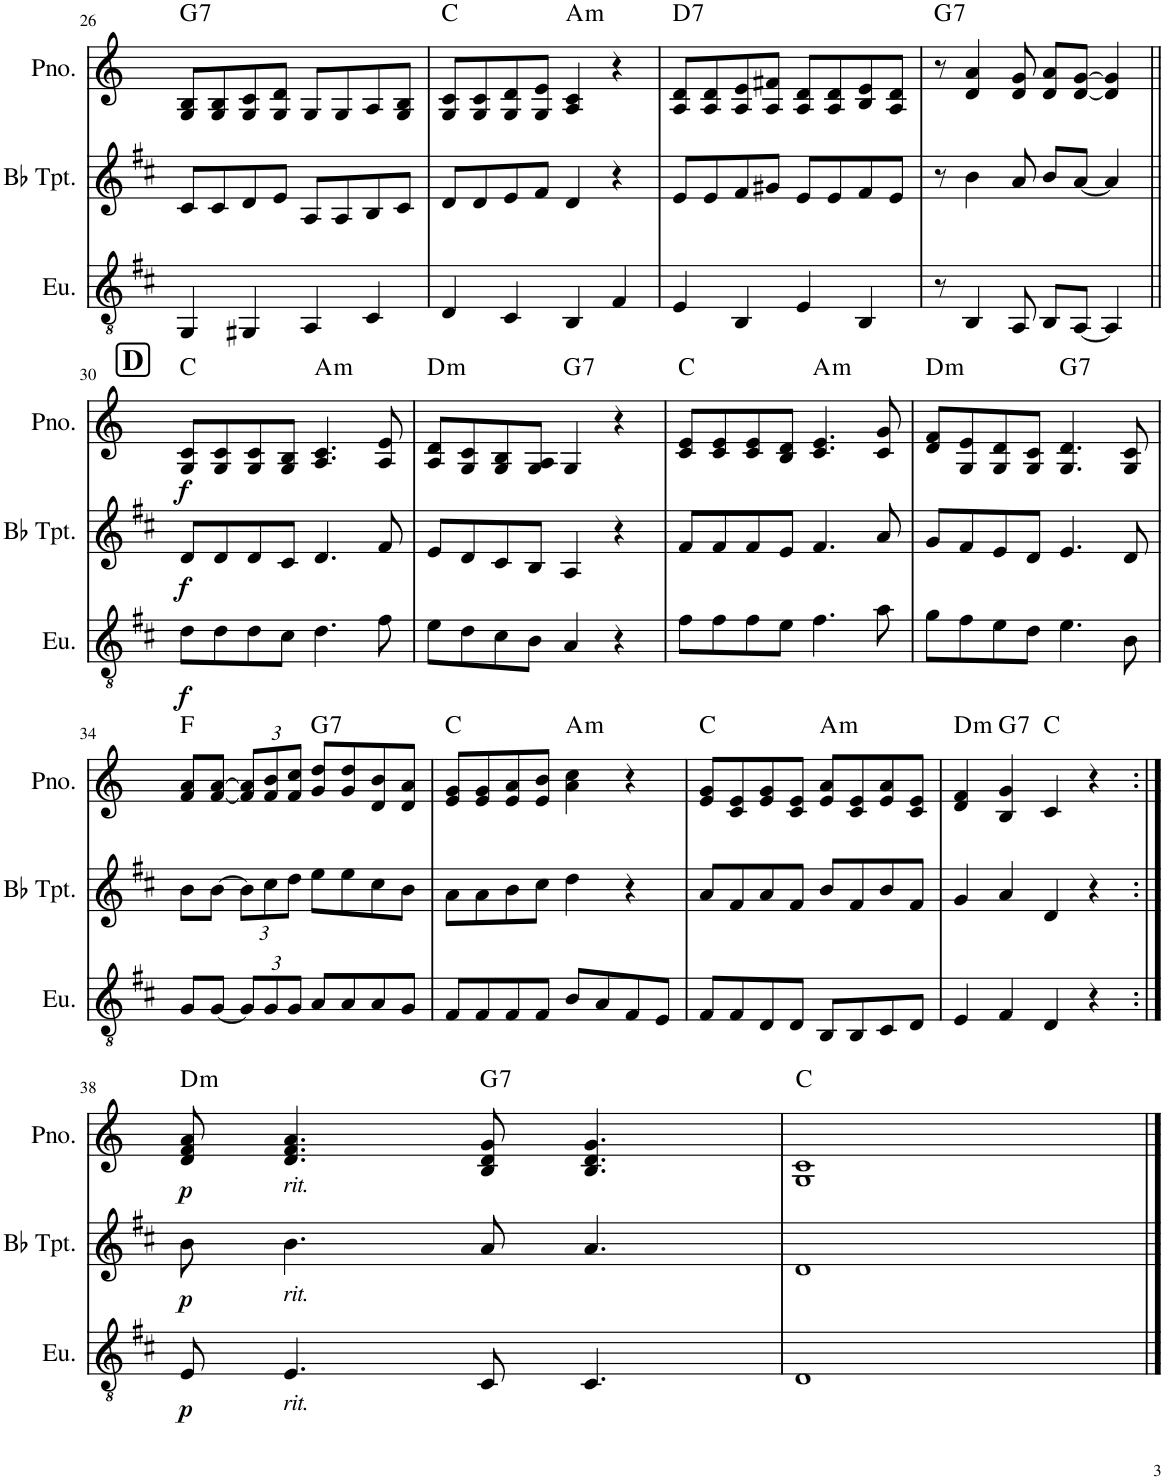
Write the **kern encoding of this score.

**kern	**dynam	**kern	**dynam	**kern	**dynam	**harte
*part3	*part3	*part2	*part2	*part1	*part1	*part1
*staff3	*staff3	*staff2	*staff2	*staff1	*staff1	*
*I"Euphonium	*	*I"Bb Trumpet	*	*I"Piano	*	*
*I'Eu.	*	*I'Bb Tpt.	*	*I'Pno.	*	*
!!LO:PB:g=z
*clefGv2	*	*clefG2	*	*clefG2	*	*
*Trd1c2	*	*Trd1c2	*	*	*	*
*k[f#c#]	*	*k[f#c#]	*	*k[]	*	*
*M2/2	*	*M2/2	*	*M2/2	*	*
*met(c|)	*	*met(c|)	*	*met(c|)	*	*
=26	=26	=26	=26	=26	=26	=26
!	!	!	!	!	!	!LO:H:kt=7
4GG/	.	8c#/L	.	8G/ 8B/L	.	G:7
.	.	8c#/	.	8G/ 8B/	.	.
4GG#X/	.	8d/	.	8G/ 8c/	.	.
.	.	8e/J	.	8G/ 8d/J	.	.
4AA/	.	8A/L	.	8G/L	.	.
.	.	8A/	.	8G/	.	.
4C#/	.	8B/	.	8A/	.	.
.	.	8c#/J	.	8G/ 8B/J	.	.
=27	=27	=27	=27	=27	=27	=27
4D/	.	8d/L	.	8G/ 8c/L	.	C:maj
.	.	8d/	.	8G/ 8c/	.	.
4C#/	.	8e/	.	8G/ 8d/	.	.
.	.	8f#/J	.	8G/ 8e/J	.	.
!	!	!	!	!	!	!LO:H:kt=m
4BB/	.	4d/	.	4A/ 4c/	.	A:min
4F#/	.	4r	.	4r	.	.
=28	=28	=28	=28	=28	=28	=28
!	!	!	!	!	!	!LO:H:kt=7
4E/	.	8e/L	.	8A/ 8d/L	.	D:7
.	.	8e/	.	8A/ 8d/	.	.
4BB/	.	8f#/	.	8A/ 8e/	.	.
.	.	8g#X/J	.	8A/ 8f#X/J	.	.
4E/	.	8e/L	.	8A/ 8d/L	.	.
.	.	8e/	.	8A/ 8d/	.	.
4BB/	.	8f#/	.	8B/ 8e/	.	.
.	.	8e/J	.	8A/ 8d/J	.	.
=29	=29	=29	=29	=29	=29	=29
!	!	!	!	!	!	!LO:H:kt=7
8r	.	8r	.	8r	.	G:7
4BB/	.	4b\	.	4d/ 4a/	.	.
8AA/	.	8a/	.	8d/ 8g/	.	.
8BB/L	.	8b/L	.	8d/ 8a/L	.	.
[8AA/J	.	[8a/J	.	[8d/ [8g/J	.	.
4AA/]	.	4a/]	.	4d/] 4g/]	.	.
!!LO:LB:g=z
!!LO:REH:place=s1:a:B:cj:fs=14:t=D
=30||	=30||	=30||	=30||	=30||	=30||	=30||
!	!LO:DY:b	!	!LO:DY:b	!	!LO:DY:b	!
8d\L	f	8d/L	f	8G/ 8c/L	f	C:maj
8d\	.	8d/	.	8G/ 8c/	.	.
8d\	.	8d/	.	8G/ 8c/	.	.
8c#\J	.	8c#/J	.	8G/ 8B/J	.	.
!	!	!	!	!	!	!LO:H:kt=m
4.d\	.	4.d/	.	4.A/ 4.c/	.	A:min
8f#\	.	8f#/	.	8A/ 8e/	.	.
=31	=31	=31	=31	=31	=31	=31
!	!	!	!	!	!	!LO:H:kt=m
8e\L	.	8e/L	.	8A/ 8d/L	.	D:min
8d\	.	8d/	.	8G/ 8c/	.	.
8c#\	.	8c#/	.	8G/ 8B/	.	.
8B\J	.	8B/J	.	8G/ 8A/J	.	.
!	!	!	!	!	!	!LO:H:kt=7
4A/	.	4A/	.	4G/	.	G:7
4r	.	4r	.	4r	.	.
=32	=32	=32	=32	=32	=32	=32
8f#\L	.	8f#/L	.	8c/ 8e/L	.	C:maj
8f#\	.	8f#/	.	8c/ 8e/	.	.
8f#\	.	8f#/	.	8c/ 8e/	.	.
8e\J	.	8e/J	.	8B/ 8d/J	.	.
!	!	!	!	!	!	!LO:H:kt=m
4.f#\	.	4.f#/	.	4.c/ 4.e/	.	A:min
8a\	.	8a/	.	8c/ 8g/	.	.
=33	=33	=33	=33	=33	=33	=33
!	!	!	!	!	!	!LO:H:kt=m
8g\L	.	8g/L	.	8d/ 8f/L	.	D:min
8f#\	.	8f#/	.	8G/ 8e/	.	.
8e\	.	8e/	.	8G/ 8d/	.	.
8d\J	.	8d/J	.	8G/ 8c/J	.	.
!	!	!	!	!	!	!LO:H:kt=7
4.e\	.	4.e/	.	4.G/ 4.d/	.	G:7
8B\	.	8d/	.	8G/ 8c/	.	.
!!LO:LB:g=z
=34	=34	=34	=34	=34	=34	=34
8G/L	.	8b\L	.	8f/ 8a/L	.	F:maj
[8G/J	.	[8b\J	.	[8f/ [8a/J	.	.
*Xbrackettup	*	*Xbrackettup	*	*Xbrackettup	*	*
12G/L]	.	12b\L]	.	12f/] 12a/]L	.	.
12G/	.	12cc#\	.	12f/ 12b/	.	.
12G/J	.	12dd\J	.	12f/ 12cc/J	.	.
!	!	!	!	!	!	!LO:H:kt=7
8A/L	.	8ee\L	.	8g/ 8dd/L	.	G:7
8A/	.	8ee\	.	8g/ 8dd/	.	.
8A/	.	8cc#\	.	8d/ 8b/	.	.
8G/J	.	8b\J	.	8d/ 8a/J	.	.
=35	=35	=35	=35	=35	=35	=35
8F#/L	.	8a\L	.	8e/ 8g/L	.	C:maj
8F#/	.	8a\	.	8e/ 8g/	.	.
8F#/	.	8b\	.	8e/ 8a/	.	.
8F#/J	.	8cc#\J	.	8e/ 8b/J	.	.
!	!	!	!	!	!	!LO:H:kt=m
8B/L	.	4dd\	.	4a\ 4cc\	.	A:min
8A/	.	.	.	.	.	.
8F#/	.	4r	.	4r	.	.
8E/J	.	.	.	.	.	.
=36	=36	=36	=36	=36	=36	=36
8F#/L	.	8a/L	.	8e/ 8g/L	.	C:maj
8F#/	.	8f#/	.	8c/ 8e/	.	.
8D/	.	8a/	.	8e/ 8g/	.	.
8D/J	.	8f#/J	.	8c/ 8e/J	.	.
!	!	!	!	!	!	!LO:H:kt=m
8BB/L	.	8b/L	.	8e/ 8a/L	.	A:min
8BB/	.	8f#/	.	8c/ 8e/	.	.
8C#/	.	8b/	.	8e/ 8a/	.	.
8D/J	.	8f#/J	.	8c/ 8e/J	.	.
=37	=37	=37	=37	=37	=37	=37
!	!	!	!	!	!	!LO:H:kt=m
4E/	.	4g/	.	4d/ 4f/	.	D:min
!	!	!	!	!	!	!LO:H:kt=7
4F#/	.	4a/	.	4B/ 4g/	.	G:7
4D/	.	4d/	.	4c/	.	C:maj
4r	.	4r	.	4r	.	.
!!LO:LB:g=z
=38:|!	=38:|!	=38:|!	=38:|!	=38:|!	=38:|!	=38:|!
!	!LO:DY:b	!	!LO:DY:b	!	!LO:DY:b	!LO:H:kt=m
8E/	p	8b\	p	8d/ 8f/ 8a/	p	D:min
!	!	!	!	!LO:TX:b:i:t=rit.	!	!
!	!	!LO:TX:b:i:t=rit.	!	!	!	!
!LO:TX:b:i:t=rit.	!	!	!	!	!	!
4.E/	.	4.b\	.	4.d/ 4.f/ 4.a/	.	.
!	!	!	!	!	!	!LO:H:kt=7
8C#/	.	8a/	.	8B/ 8d/ 8g/	.	G:7
4.C#/	.	4.a/	.	4.B/ 4.d/ 4.g/	.	.
=39	=39	=39	=39	=39	=39	=39
1D	.	1d	.	1G 1c	.	C:maj
==	==	==	==	==	==	==
*-	*-	*-	*-	*-	*-	*-
